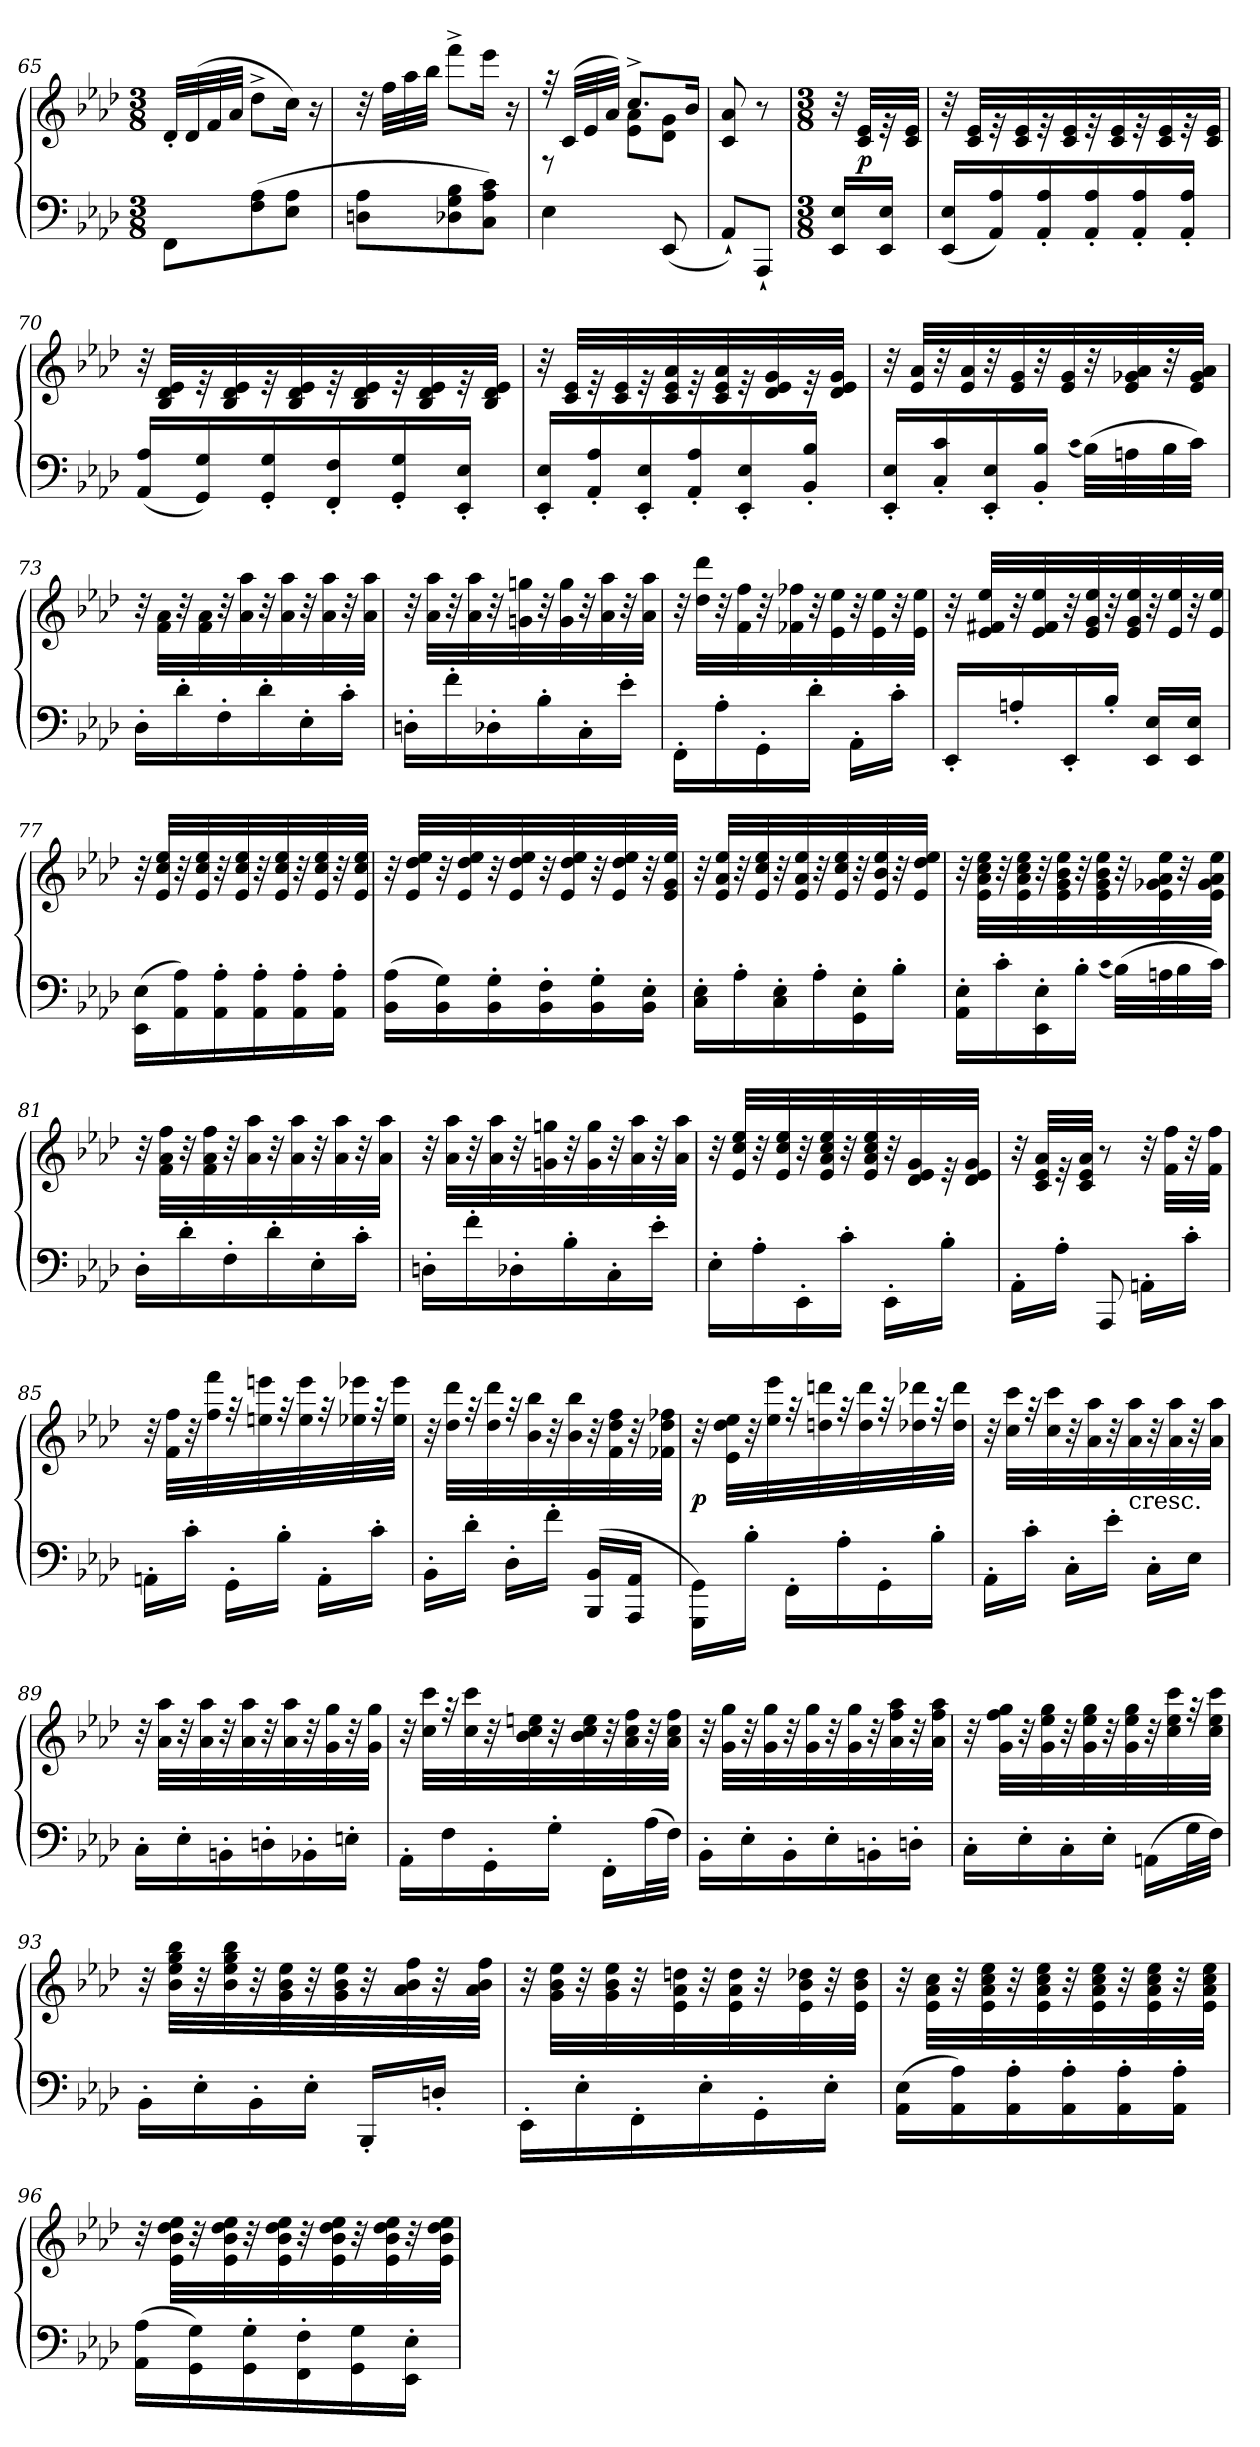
**kern	**kern	**dynam
*part1	*part1	*part1
*staff2	*staff1	*staff1/2
*clefF4	*clefG2	*
*k[b-e-a-d-]	*k[b-e-a-d-]	*
*M3/8	*M3/8	*
=65	=65	=65
8FF\L	32d-'/LLL	.
.	(32d-/	.
.	32f/	.
.	32a-/JJJ	.
(8F\ 8A-\	8dd-^\L	.
8E-\ 8A-\J	16cc\Jk)	.
.	16r	.
=66	=66	=66
8Dn\ 8A-\L	32r	.
.	32ff\LLL	.
.	32aa-\	.
.	32bb-\JJJ	.
8D-X\ 8G\ 8B-\	8fff^\L	.
8C\ 8A-\ 8c\J)	16eee-\Jk	.
.	16r	.
=67	=67	=67
*	*^	*
4E-\	32r	8r	.
.	(32c/LLL	.	.
.	32e-/	.	.
.	32a-/JJJ)	.	.
.	8.cc^/L	8e-\ 8a-\L	.
(8EE-/	.	8d-\ 8g\J	.
.	16b-/Jk	.	.
*	*v	*v	*
=68	=68	=68
8AA-`/L)	8c/ 8a-/	.
8AAA-`/J	8r	.
=	=	=
*M3/8	*M3/8	*
16EE-/ 16E-/LL	32r	.
.	32c/ 32e-/LLL	p
16EE-/ 16E-/JJ	32r	.
.	32c/ 32e-/JJJ	.
=69	=69	=69
(16EE-/ 16E-/LL	32r	.
.	32c/ 32e-/LLL	.
16AA-/ 16A-/)	32r	.
.	32c/ 32e-/	.
16AA-'/ 16A-'/	32r	.
.	32c/ 32e-/	.
16AA-'/ 16A-'/	32r	.
.	32c/ 32e-/	.
16AA-'/ 16A-'/	32r	.
.	32c/ 32e-/	.
16AA-'/ 16A-'/JJ	32r	.
.	32c/ 32e-/JJJ	.
=70	=70	=70
(16AA-/ 16A-/LL	32r	.
.	32B-/ 32d-/ 32e-/LLL	.
16GG/ 16G/)	32r	.
.	32B-/ 32d-/ 32e-/	.
16GG'/ 16G'/	32r	.
.	32B-/ 32d-/ 32e-/	.
16FF'/ 16F'/	32r	.
.	32B-/ 32d-/ 32e-/	.
16GG'/ 16G'/	32r	.
.	32B-/ 32d-/ 32e-/	.
16EE-'/ 16E-'/JJ	32r	.
.	32B-/ 32d-/ 32e-/JJJ	.
=71	=71	=71
16EE-'/ 16E-'/LL	32r	.
.	32c/ 32e-/LLL	.
16AA-'/ 16A-'/	32r	.
.	32c/ 32e-/	.
16EE-'/ 16E-'/	32r	.
.	32c/ 32e-/ 32a-/	.
16AA-'/ 16A-'/	32r	.
.	32c/ 32e-/ 32a-/	.
16EE-'/ 16E-'/	32r	.
.	32d-/ 32e-/ 32g/	.
16BB-'/ 16B-'/JJ	32r	.
.	32d-/ 32e-/ 32g/JJJ	.
=72	=72	=72
16EE-'/ 16E-'/LL	32r	.
.	32e-/ 32a-/LLL	.
16C'/ 16c'/	32r	.
.	32e-/ 32a-/	.
16EE-'/ 16E-'/	32r	.
.	32e-/ 32g/	.
16BB-'/ 16B-'/JJ	32r	.
.	32e-/ 32g/	.
(qc	.	.
(32B-\LLL)	32r	.
32An\	32e-/ 32g-X/ 32a-/	.
32B-\	32r	.
32c\JJJ)	32e-/ 32g-/ 32a-/JJJ	.
=73	=73	=73
16D-'\LL	32r	.
.	32f\ 32a-\LLL	.
16d-'\	32r	.
.	32f\ 32a-\	.
16F'\	32r	.
.	32a-\ 32aa-\	.
16d-'\	32r	.
.	32a-\ 32aa-\	.
16E-'\	32r	.
.	32a-\ 32aa-\	.
16c'\JJ	32r	.
.	32a-\ 32aa-\JJJ	.
=74	=74	=74
16Dn'\LL	32r	.
.	32a-\ 32aa-\LLL	.
16f'\	32r	.
.	32a-\ 32aa-\	.
16D-X'\	32r	.
.	32gn\ 32ggn\	.
16B-'\	32r	.
.	32g\ 32gg\	.
16C'\	32r	.
.	32a-\ 32aa-\	.
16e-'\JJ	32r	.
.	32a-\ 32aa-\JJJ	.
=75	=75	=75
16FF'\LL	32r	.
.	32dd-\ 32ddd-\LLL	.
16A-'\	32r	.
.	32f\ 32ff\	.
16GG'\	32r	.
.	32f-X\ 32ff-X\	.
16d-'\JJ	32r	.
.	32e-\ 32ee-\	.
16AA-'\LL	32r	.
.	32e-\ 32ee-\	.
16c'\JJ	32r	.
.	32e-\ 32ee-\JJJ	.
=76	=76	=76
16EE-'/LL	32r	.
.	32e-/ 32f#X/ 32ee-/LLL	.
16An'/	32r	.
.	32e-/ 32f#/ 32ee-/	.
16EE-'/	32r	.
.	32e-/ 32g/ 32ee-/	.
16B-'/JJ	32r	.
.	32e-/ 32g/ 32ee-/	.
16EE-/ 16E-/LL	32r	.
.	32e-/ 32ee-/	.
16EE-/ 16E-/JJ	32r	.
.	32e-/ 32ee-/JJJ	.
=77	=77	=77
(16EE-\ 16E-\LL	32r	.
.	32e-/ 32cc/ 32ee-/LLL	.
16AA-\ 16A-\)	32r	.
.	32e-/ 32cc/ 32ee-/	.
16AA-'\ 16A-'\	32r	.
.	32e-/ 32cc/ 32ee-/	.
16AA-'\ 16A-'\	32r	.
.	32e-/ 32cc/ 32ee-/	.
16AA-'\ 16A-'\	32r	.
.	32e-/ 32cc/ 32ee-/	.
16AA-'\ 16A-'\JJ	32r	.
.	32e-/ 32cc/ 32ee-/JJJ	.
=78	=78	=78
(16BB-\ 16A-\LL	32r	.
.	32e-/ 32dd-/ 32ee-/LLL	.
16BB-\ 16G\)	32r	.
.	32e-/ 32dd-/ 32ee-/	.
16BB-'\ 16G'\	32r	.
.	32e-/ 32dd-/ 32ee-/	.
16BB-'\ 16F'\	32r	.
.	32e-/ 32dd-/ 32ee-/	.
16BB-'\ 16G'\	32r	.
.	32e-/ 32dd-/ 32ee-/	.
16BB-'\ 16E-'\JJ	32r	.
.	32e-/ 32g/ 32ee-/JJJ	.
=79	=79	=79
16C'\ 16E-'\LL	32r	.
.	32e-/ 32a-/ 32ee-/LLL	.
16A-'\	32r	.
.	32e-/ 32cc/ 32ee-/	.
16C'\ 16E-'\	32r	.
.	32e-/ 32a-/ 32ee-/	.
16A-'\	32r	.
.	32e-/ 32cc/ 32ee-/	.
16GG'\ 16E-'\	32r	.
.	32e-/ 32b-/ 32ee-/	.
16B-'\JJ	32r	.
.	32e-/ 32dd-/ 32ee-/JJJ	.
=80	=80	=80
16AA-'\ 16E-'\LL	32r	.
.	32e-\ 32a-\ 32cc\ 32ee-\LLL	.
16c'\	32r	.
.	32e-\ 32a-\ 32cc\ 32ee-\	.
16EE-'\ 16E-'\	32r	.
.	32e-\ 32g\ 32b-\ 32ee-\	.
16B-'\JJ	32r	.
.	32e-\ 32g\ 32b-\ 32ee-\	.
(qc	.	.
(32B-\LLL)	32r	.
32An\	32e-\ 32g-X\ 32a-\ 32ee-\	.
32B-\	32r	.
32c\JJJ)	32e-\ 32g-\ 32a-\ 32ee-\JJJ	.
=81	=81	=81
16D-'\LL	32r	.
.	32f\ 32a-\ 32ff\LLL	.
16d-'\	32r	.
.	32f\ 32a-\ 32ff\	.
16F'\	32r	.
.	32a-\ 32aa-\	.
16d-'\	32r	.
.	32a-\ 32aa-\	.
16E-'\	32r	.
.	32a-\ 32aa-\	.
16c'\JJ	32r	.
.	32a-\ 32aa-\JJJ	.
=82	=82	=82
16Dn'\LL	32r	.
.	32a-\ 32aa-\LLL	.
16f'\	32r	.
.	32a-\ 32aa-\	.
16D-X'\	32r	.
.	32gn\ 32ggn\	.
16B-'\	32r	.
.	32g\ 32gg\	.
16C'\	32r	.
.	32a-\ 32aa-\	.
16e-'\JJ	32r	.
.	32a-\ 32aa-\JJJ	.
=83	=83	=83
16E-'\LL	32r	.
.	32e-/ 32cc/ 32ee-/LLL	.
16A-'\	32r	.
.	32e-/ 32cc/ 32ee-/	.
16EE-'\	32r	.
.	32e-/ 32a-/ 32cc/ 32ee-/	.
16c'\JJ	32r	.
.	32e-/ 32a-/ 32cc/ 32ee-/	.
16EE-'\LL	32r	.
.	32d-/ 32e-/ 32g/	.
16B-'\JJ	32r	.
.	32d-/ 32e-/ 32g/JJJ	.
=84	=84	=84
16AA-'\LL	32r	.
.	32c/ 32e-/ 32a-/LLL	.
16A-'\JJ	32r	.
.	32c/ 32e-/ 32a-/JJJ	.
8AAA-/	8r	.
16AAn'\LL	32r	.
.	32f\ 32ff\LLL	.
16c'\JJ	32r	.
.	32f\ 32ff\JJJ	.
=85	=85	=85
16AAn'\LL	32r	.
.	32f\ 32ff\LLL	.
16c'\JJ	32r	.
.	32ff\ 32fff\	.
16GG'\LL	32r	.
.	32een\ 32eeen\	.
16B-'\JJ	32r	.
.	32ee\ 32eee\	.
16AA'\LL	32r	.
.	32ee-X\ 32eee-X\	.
16c'\JJ	32r	.
.	32ee-\ 32eee-\JJJ	.
=86	=86	=86
16BB-'\LL	32r	.
.	32dd-\ 32ddd-\LLL	.
16d-'\JJ	32r	.
.	32dd-\ 32ddd-\	.
16D-'\LL	32r	.
.	32b-\ 32bb-\	.
16f'\JJ	32r	.
.	32b-\ 32bb-\	.
(16BBB-/ 16BB-/LL	32r	.
.	32f\ 32dd-\ 32ff\	.
16AAA-/ 16AA-/JJ	32r	.
.	32f-X\ 32dd-\ 32ff-X\JJJ	.
=87	=87	=87
16GGG\ 16GG\LL)	32r	p
.	32e-\ 32dd-\ 32ee-\LLL	.
16B-'\JJ	32r	.
.	32ee-\ 32eee-\	.
16FF'\LL	32r	.
.	32ddn\ 32dddn\	.
16A-'\	32r	.
.	32dd\ 32ddd\	.
16GG'\	32r	.
.	32dd-X\ 32ddd-X\	.
16B-'\JJ	32r	.
.	32dd-\ 32ddd-\JJJ	.
=88	=88	=88
16AA-'\LL	32r	.
.	32cc\ 32ccc\LLL	.
16c'\JJ	32r	.
.	32cc\ 32ccc\	.
16C'\LL	32r	.
.	32a-\ 32aa-\	.
16e-'\JJ	32r	.
!	!LO:TX:c:t=cresc.	!
.	32a-\ 32aa-\	.
16C'\LL	32r	.
.	32a-\ 32aa-\	.
16E-\JJ	32r	.
.	32a-\ 32aa-\JJJ	.
=89	=89	=89
16C'\LL	32r	.
.	32a-\ 32aa-\LLL	.
16E-'\	32r	.
.	32a-\ 32aa-\	.
16BBn'\	32r	.
.	32a-\ 32aa-\	.
16Dn'\	32r	.
.	32a-\ 32aa-\	.
16BB-X'\	32r	.
.	32g\ 32gg\	.
16En'\JJ	32r	.
.	32g\ 32gg\JJJ	.
=90	=90	=90
16AA-'\LL	32r	.
.	32cc\ 32ccc\LLL	.
16F\	32r	.
.	32cc\ 32ccc\	.
16GG'\	32r	.
.	32b-\ 32cc\ 32een\	.
16G'\JJ	32r	.
.	32b-\ 32cc\ 32ee\	.
16FF'\LL	32r	.
.	32a-\ 32cc\ 32ff\	.
(32A-\L	32r	.
32F\JJJ)	32a-\ 32cc\ 32ff\JJJ	.
=91	=91	=91
16BB-'\LL	32r	.
.	32g\ 32gg\LLL	.
16E-'\	32r	.
.	32g\ 32gg\	.
16BB-'\	32r	.
.	32g\ 32gg\	.
16E-'\	32r	.
.	32g\ 32gg\	.
16BBn'\	32r	.
.	32a-\ 32ff\ 32aa-\	.
16Dn'\JJ	32r	.
.	32a-\ 32ff\ 32aa-\JJJ	.
=92	=92	=92
16C'\LL	32r	.
.	32g\ 32ff\ 32gg\LLL	.
16E-'\	32r	.
.	32g\ 32ee-\ 32gg\	.
16C'\	32r	.
.	32g\ 32ee-\ 32gg\	.
16E-'\JJ	32r	.
.	32g\ 32ee-\ 32gg\	.
(16AAn\LL	32r	.
.	32cc\ 32ee-\ 32ccc\	.
32G\L	32r	.
32F\JJJ)	32cc\ 32ee-\ 32ccc\JJJ	.
=93	=93	=93
16BB-'\LL	32r	.
.	32b-\ 32ee-\ 32gg\ 32bb-\LLL	.
16E-'\	32r	.
.	32b-\ 32ee-\ 32gg\ 32bb-\	.
16BB-'\	32r	.
.	32g\ 32b-\ 32ee-\	.
16E-'\JJ	32r	.
.	32g\ 32b-\ 32ee-\	.
16BBB-'/LL	32r	.
.	32a-\ 32b-\ 32ff\	.
16Dn'/JJ	32r	.
.	32a-\ 32b-\ 32ff\JJJ	.
=94	=94	=94
16EE-'\LL	32r	.
.	32g\ 32b-\ 32ee-\LLL	.
16E-'\	32r	.
.	32g\ 32b-\ 32ee-\	.
16FF'\	32r	.
.	32e-\ 32a-\ 32ddn\	.
16E-'\	32r	.
.	32e-\ 32a-\ 32dd\	.
16GG'\	32r	.
.	32e-\ 32b-\ 32dd-X\	.
16E-'\JJ	32r	.
.	32e-\ 32b-\ 32dd-\JJJ	.
=95	=95	=95
(16AA-\ 16E-\LL	32r	.
.	32e-\ 32a-\ 32cc\LLL	.
16AA-\ 16A-\)	32r	.
.	32e-\ 32a-\ 32cc\ 32ee-\	.
16AA-'\ 16A-'\	32r	.
.	32e-\ 32a-\ 32cc\ 32ee-\	.
16AA-'\ 16A-'\	32r	.
.	32e-\ 32a-\ 32cc\ 32ee-\	.
16AA-'\ 16A-'\	32r	.
.	32e-\ 32a-\ 32cc\ 32ee-\	.
16AA-'\ 16A-'\JJ	32r	.
.	32e-\ 32a-\ 32cc\ 32ee-\JJJ	.
=96	=96	=96
(16AA-\ 16A-\LL	32r	.
.	32e-\ 32b-\ 32dd-\ 32ee-\LLL	.
16GG\ 16G\)	32r	.
.	32e-\ 32b-\ 32dd-\ 32ee-\	.
16GG'\ 16G'\	32r	.
.	32e-\ 32b-\ 32dd-\ 32ee-\	.
16FF'\ 16F'\	32r	.
.	32e-\ 32b-\ 32dd-\ 32ee-\	.
16GG\ 16G\	32r	.
.	32e-\ 32b-\ 32dd-\ 32ee-\	.
16EE-'\ 16E-'\JJ	32r	.
.	32e-\ 32b-\ 32dd-\ 32ee-\JJJ	.
=	=	=
*-	*-	*-
